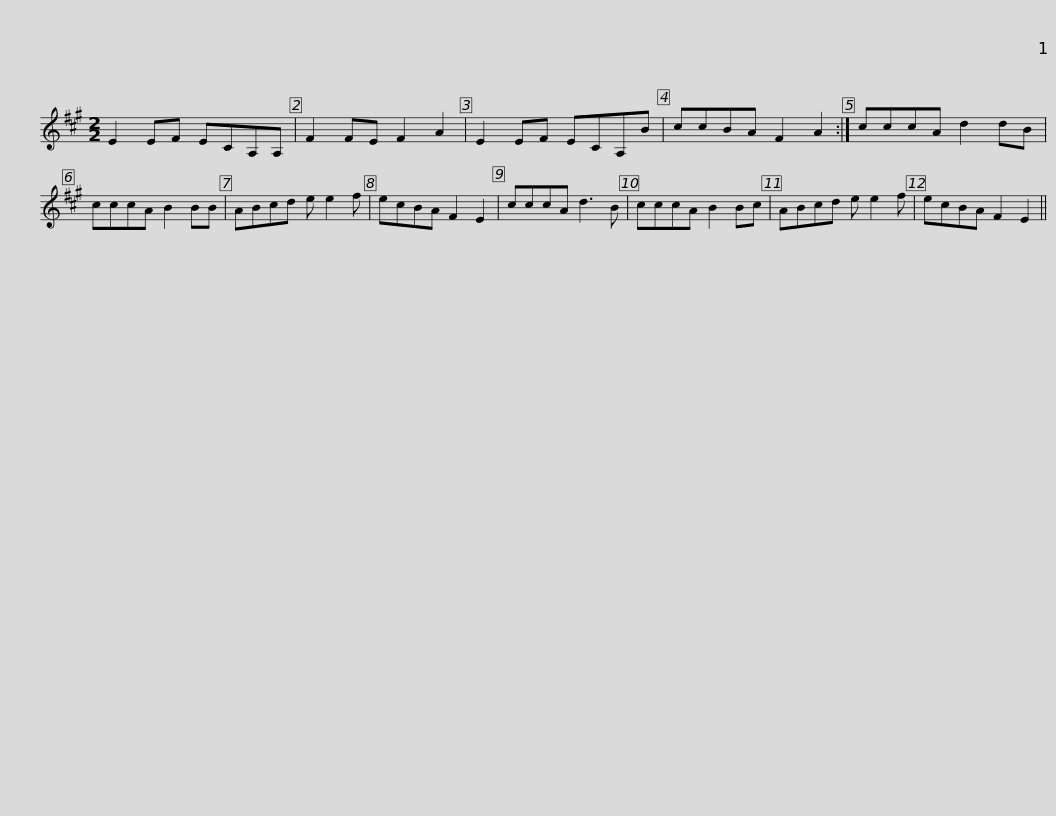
X:1
L:1/8
M:2/2
I:linebreak $
K:A
V:1 treble
V:1
 E2 EF ECA,A, | F2 FE F2 A2 | E2 EF ECA,B | ccBA F2 A2 :| cccA d2 dB | %5
 cccA B2 BB |$ ABcd e e2 f | ecBA F2 E2 | cccA d3 B | cccA B2 Bc | %10
 ABcd e e2 f | ecBA F2 E2 || %12
